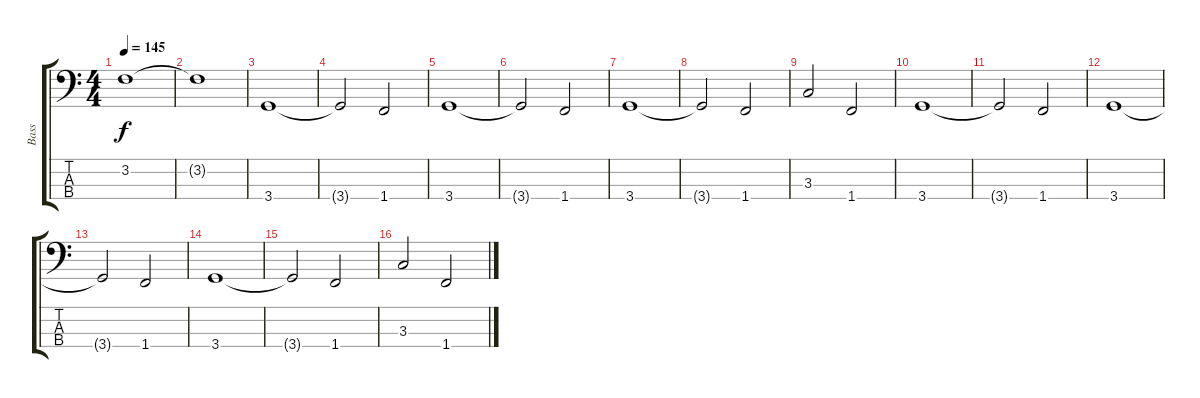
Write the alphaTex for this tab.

\track ("Bass" "Bass") {instrument electricbassfinger}
\staff {score tabs}
\tuning (G2 D2 A1 E1) {hide}
\ts (4 4)
\tempo 145
\clef f4
\ks c
3.2{t}.1{dy f} |
3.2{t}.1 |
3.4.1 |
3.4{t}.2 1.4.2 |
3.4.1 |
3.4{t}.2 1.4.2 |
3.4.1 |
3.4{t}.2 1.4.2 |
3.3.2 1.4.2 |
3.4.1 |
3.4{t}.2 1.4.2 |
3.4.1 |
3.4{t}.2 1.4.2 |
3.4.1 |
3.4{t}.2 1.4.2 |
3.3.2 1.4.2
